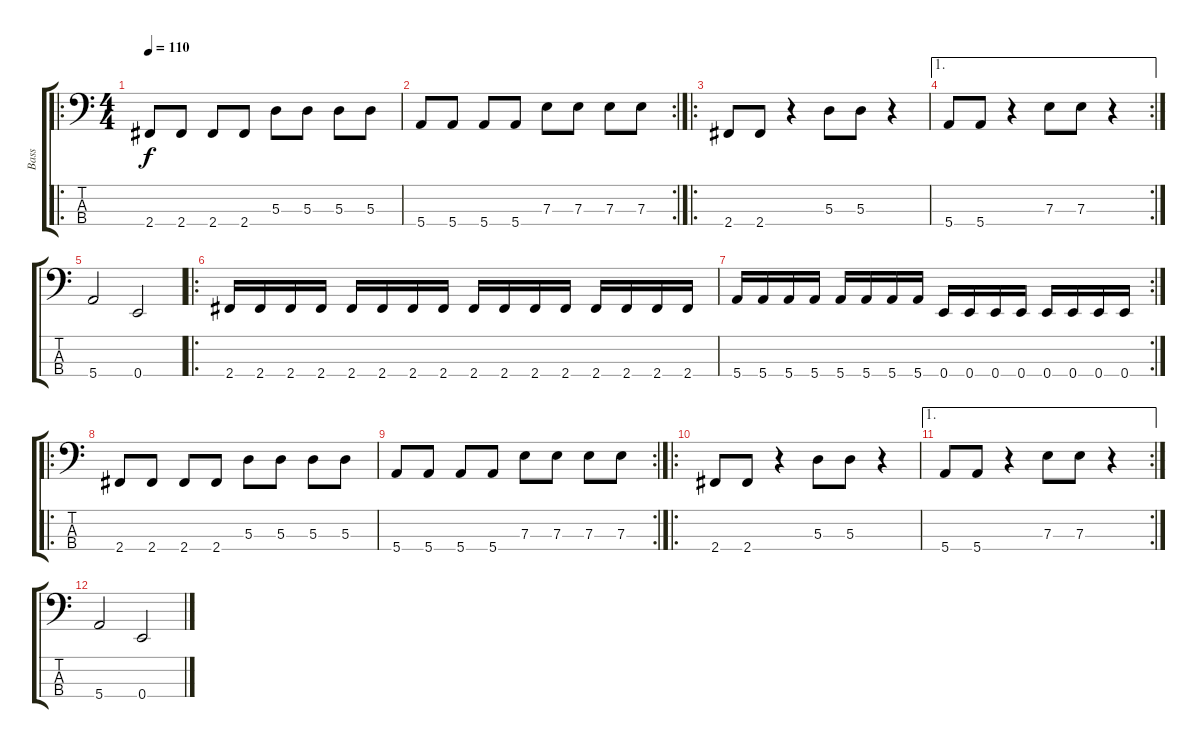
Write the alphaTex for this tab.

\track ("Bass" "Bass") {instrument electricbassfinger}
\staff {score tabs}
\tuning (G2 D2 A1 E1) {hide}
\ro
\ts (4 4)
\tempo 110
\clef f4
\ks c
2.4.8{dy f} 2.4.8 2.4.8 2.4.8 5.3.8 5.3.8 5.3.8 5.3.8 |
\rc 2
5.4.8 5.4.8 5.4.8 5.4.8 7.3.8 7.3.8 7.3.8 7.3.8 |
\ro
2.4.8 2.4.8 r.4 5.3.8 5.3.8 r.4 |
\ae 1
\rc 2
5.4.8 5.4.8 r.4 7.3.8 7.3.8 r.4 |
5.4.2 0.4.2 |
\ro
2.4.16 2.4.16 2.4.16 2.4.16 2.4.16 2.4.16 2.4.16 2.4.16 2.4.16 2.4.16 2.4.16 2.4.16 2.4.16 2.4.16 2.4.16 2.4.16 |
\rc 2
5.4.16 5.4.16 5.4.16 5.4.16 5.4.16 5.4.16 5.4.16 5.4.16 0.4.16 0.4.16 0.4.16 0.4.16 0.4.16 0.4.16 0.4.16 0.4.16 |
\ro
2.4.8 2.4.8 2.4.8 2.4.8 5.3.8 5.3.8 5.3.8 5.3.8 |
\rc 2
5.4.8 5.4.8 5.4.8 5.4.8 7.3.8 7.3.8 7.3.8 7.3.8 |
\ro
2.4.8 2.4.8 r.4 5.3.8 5.3.8 r.4 |
\ae 1
\rc 2
5.4.8 5.4.8 r.4 7.3.8 7.3.8 r.4 |
5.4.2 0.4.2
